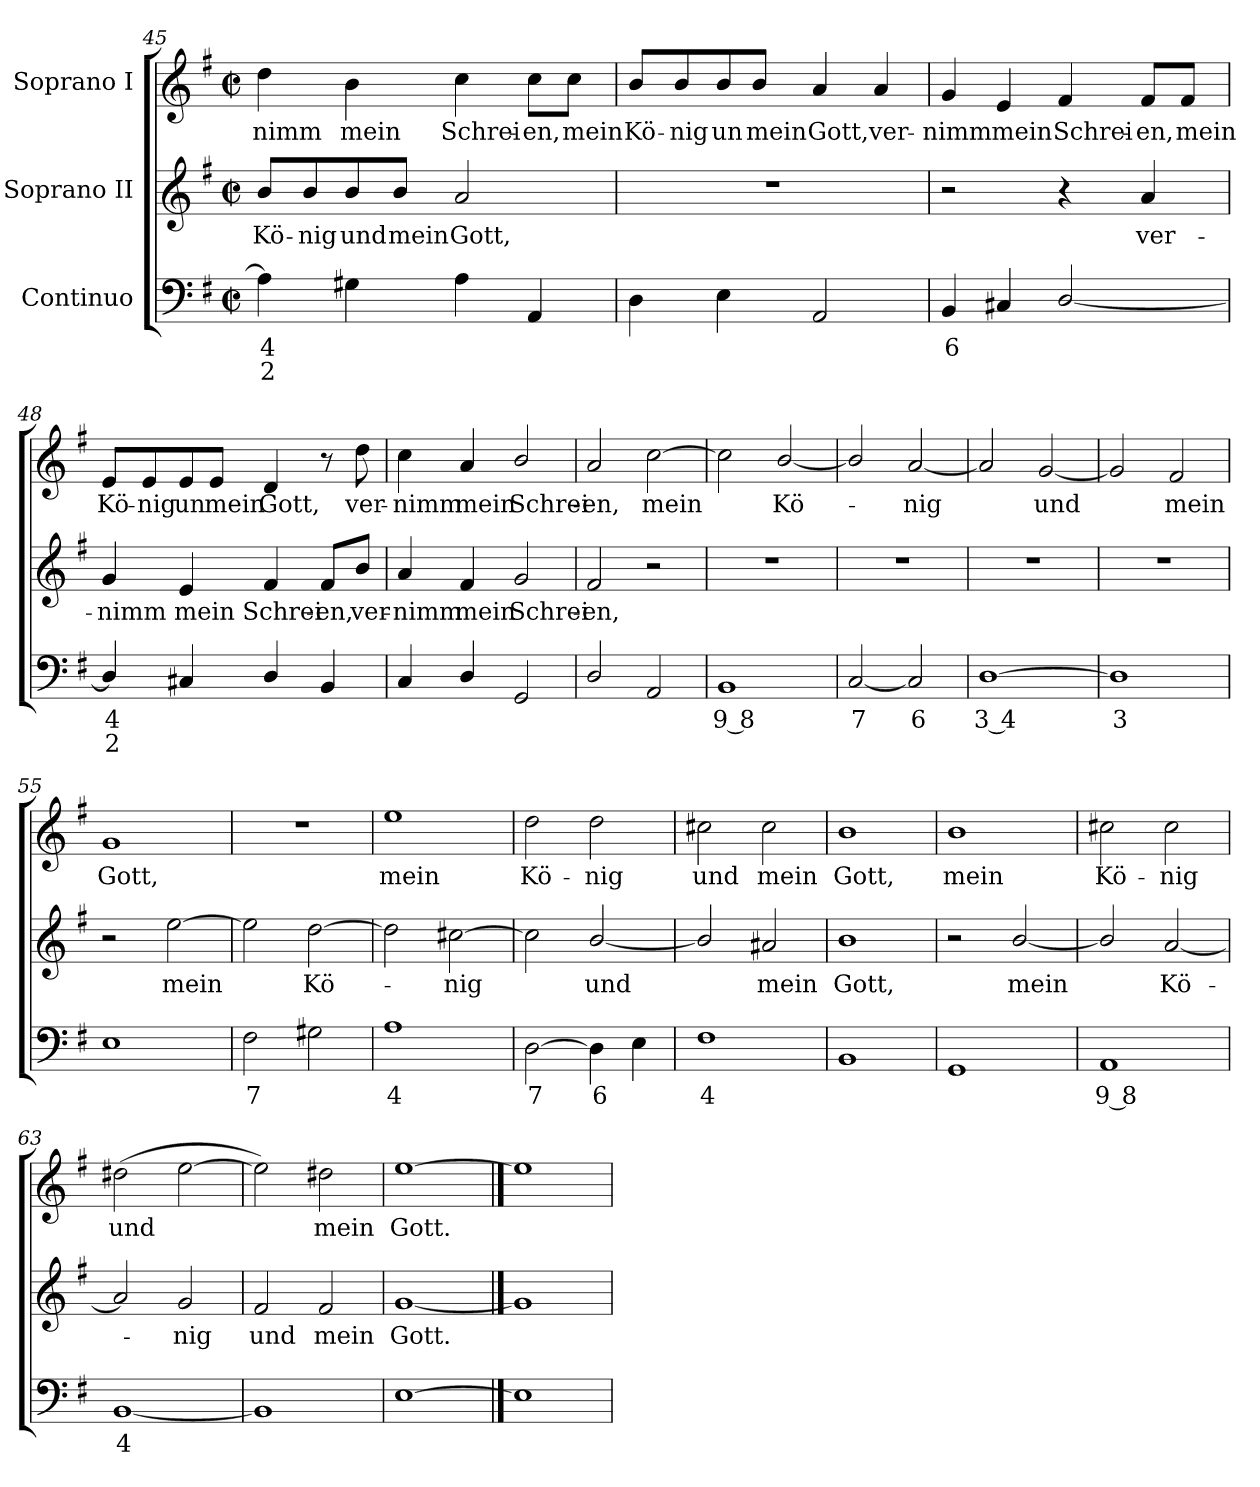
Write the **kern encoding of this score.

**kern	**text	**text	**kern	**text	**kern	**text
*part3	*part3	*part3	*part2	*part2	*part1	*part1
*staff3	*staff3	*staff3	*staff2	*staff2	*staff1	*staff1
*I"Continuo	*	*	*I"Soprano II	*	*I"Soprano I	*
*clefF4	*	*	*clefG2	*	*clefG2	*
*k[f#]	*	*	*k[f#]	*	*k[f#]	*
*G:	*	*	*G:	*	*G:	*
*M2/2	*	*	*M2/2	*	*M2/2	*
*met(c|)	*	*	*met(c|)	*	*met(c|)	*
=45	=45	=45	=45	=45	=45	=45
!	!LO:LY:b	!LO:LY:b	!	!LO:LY:b	!	!LO:LY:b
4A]	4	2	8b/L	Kö-	4dd	-nimm
!	!	!	!	!LO:LY:b	!	!
.	.	.	8b/	-nig	.	.
!	!	!	!	!LO:LY:b	!	!LO:LY:b
4G#X	.	.	8b/	und	4b	mein
!	!	!	!	!LO:LY:b	!	!
.	.	.	8b/J	mein	.	.
!	!	!	!	!LO:LY:b	!	!LO:LY:b
4A	.	.	2a	Gott,	4cc	Schrei-
!	!	!	!	!	!	!LO:LY:b
4AA	.	.	.	.	8cc\L	-en,
!	!	!	!	!	!	!LO:LY:b
.	.	.	.	.	8cc\J	mein
=46	=46	=46	=46	=46	=46	=46
!	!	!	!	!	!	!LO:LY:b
4D	.	.	1r	.	8b/L	Kö-
!	!	!	!	!	!	!LO:LY:b
.	.	.	.	.	8b/	-nig
!	!	!	!	!	!	!LO:LY:b
4E	.	.	.	.	8b/	un
!	!	!	!	!	!	!LO:LY:b
.	.	.	.	.	8b/J	mein
!	!	!	!	!	!	!LO:LY:b
2AA	.	.	.	.	4a	Gott,
!	!	!	!	!	!	!LO:LY:b
.	.	.	.	.	4a	ver-
!!LO:LB:g=z
=47	=47	=47	=47	=47	=47	=47
!	!LO:LY:b	!	!	!	!	!LO:LY:b
4BB	6	.	2r	.	4g	-nimm
!	!	!	!	!	!	!LO:LY:b
4C#X	.	.	.	.	4e	mein
!	!	!	!	!	!	!LO:LY:b
[2D/	.	.	4r	.	4f#	Schrei-
!	!	!	!	!LO:LY:b	!	!LO:LY:b
.	.	.	4a	ver-	8f#/L	-en,
!	!	!	!	!	!	!LO:LY:b
.	.	.	.	.	8f#/J	mein
=48	=48	=48	=48	=48	=48	=48
!	!LO:LY:b	!LO:LY:b	!	!LO:LY:b	!	!LO:LY:b
4D/]	4	2	4g	-nimm	8e/L	Kö-
!	!	!	!	!	!	!LO:LY:b
.	.	.	.	.	8e/	-nig
!	!	!	!	!LO:LY:b	!	!LO:LY:b
4C#X	.	.	4e	mein	8e/	un
!	!	!	!	!	!	!LO:LY:b
.	.	.	.	.	8e/J	mein
!	!	!	!	!LO:LY:b	!	!LO:LY:b
4D/	.	.	4f#	Schrei-	4d	Gott,
!	!	!	!	!LO:LY:b	!	!
4BB	.	.	8f#/L	-en,	8r	.
!	!	!	!	!LO:LY:b	!	!LO:LY:b
.	.	.	8b/J	ver-	8dd	ver-
=49	=49	=49	=49	=49	=49	=49
!	!	!	!	!LO:LY:b	!	!LO:LY:b
4C	.	.	4a	-nimm	4cc	-nimm
!	!	!	!	!LO:LY:b	!	!LO:LY:b
4D/	.	.	4f#	mein	4a	mein
!	!	!	!	!LO:LY:b	!	!LO:LY:b
2GG	.	.	2g	Schrei-	2b/	Schrei-
=50	=50	=50	=50	=50	=50	=50
!	!	!	!	!LO:LY:b	!	!LO:LY:b
2D/	.	.	2f#	-en,	2a	-en,
!	!	!	!	!	!	!LO:LY:b
2AA	.	.	2r	.	[2cc	mein
!!LO:LB:g=z
=51	=51	=51	=51	=51	=51	=51
!	!LO:LY:b	!	!	!	!	!
1BB	9 8	.	1r	.	2cc]	.
!	!	!	!	!	!	!LO:LY:b
.	.	.	.	.	[2b/	Kö-
=52	=52	=52	=52	=52	=52	=52
!	!LO:LY:b	!	!	!	!	!
[2C	7	.	1r	.	2b/]	.
!	!LO:LY:b	!	!	!	!	!LO:LY:b
2C]	6	.	.	.	[2a	nig
=53	=53	=53	=53	=53	=53	=53
!	!LO:LY:b	!	!	!	!	!
[1D	3 4	.	1r	.	2a]	.
!	!	!	!	!	!	!LO:LY:b
.	.	.	.	.	[2g	und
=54	=54	=54	=54	=54	=54	=54
!	!LO:LY:b	!	!	!	!	!
1D]	3	.	1r	.	2g]	.
!	!	!	!	!	!	!LO:LY:b
.	.	.	.	.	2f#	mein
=55	=55	=55	=55	=55	=55	=55
!	!	!	!	!	!	!LO:LY:b
1E	.	.	2r	.	1g	Gott,
!	!	!	!	!LO:LY:b	!	!
.	.	.	[2ee	mein	.	.
=56	=56	=56	=56	=56	=56	=56
!	!LO:LY:b	!	!	!	!	!
2F#	7	.	2ee]	.	1r	.
!	!	!	!	!LO:LY:b	!	!
2G#X	.	.	[2dd	Kö-	.	.
=57	=57	=57	=57	=57	=57	=57
!	!LO:LY:b	!	!	!	!	!LO:LY:b
1A	4	.	2dd]	.	1ee	mein
!	!	!	!	!LO:LY:b	!	!
.	.	.	[2cc#X	nig	.	.
=58	=58	=58	=58	=58	=58	=58
!	!LO:LY:b	!	!	!	!	!LO:LY:b
[2D	7	.	2cc#]	.	2dd	Kö-
!	!LO:LY:b	!	!	!LO:LY:b	!	!LO:LY:b
4D]	6	.	[2b/	und	2dd	-nig
4E	.	.	.	.	.	.
!!LO:LB:g=z
=59	=59	=59	=59	=59	=59	=59
!	!LO:LY:b	!	!	!	!	!LO:LY:b
1F#	4	.	2b/]	.	2cc#X	und
!	!	!	!	!LO:LY:b	!	!LO:LY:b
.	.	.	2a#X	mein	2cc#	mein
=60	=60	=60	=60	=60	=60	=60
!	!	!	!	!LO:LY:b	!	!LO:LY:b
1BB	.	.	1b	Gott,	1b	Gott,
=61	=61	=61	=61	=61	=61	=61
!	!	!	!	!	!	!LO:LY:b
1GG	.	.	2r	.	1b	mein
!	!	!	!	!LO:LY:b	!	!
.	.	.	[2b/	mein	.	.
=62	=62	=62	=62	=62	=62	=62
!	!LO:LY:b	!	!	!	!	!LO:LY:b
1AA	9 8	.	2b/]	.	2cc#X	Kö-
!	!	!	!	!LO:LY:b	!	!LO:LY:b
.	.	.	[2a	Kö-	2cc#	-nig
=63	=63	=63	=63	=63	=63	=63
!	!LO:LY:b	!	!	!	!	!LO:LY:b
[1BB	4	.	2a]	.	(>2dd#X	und
!	!	!	!	!LO:LY:b	!	!
.	.	.	2g	nig	[2ee	.
=64	=64	=64	=64	=64	=64	=64
!	!	!	!	!LO:LY:b	!	!
1BB]	.	.	2f#	und	2ee])	.
!	!	!	!	!LO:LY:b	!	!LO:LY:b
.	.	.	2f#	mein	2dd#X	mein
=65	=65	=65	=65	=65	=65	=65
!	!	!	!	!LO:LY:b	!	!LO:LY:b
[1E	.	.	[1g	Gott.	[1ee	Gott.
==66	==66	==66	==66	==66	==66	==66
1E]	.	.	1g]	.	1ee]	.
=	=	=	=	=	=	=
*-	*-	*-	*-	*-	*-	*-
